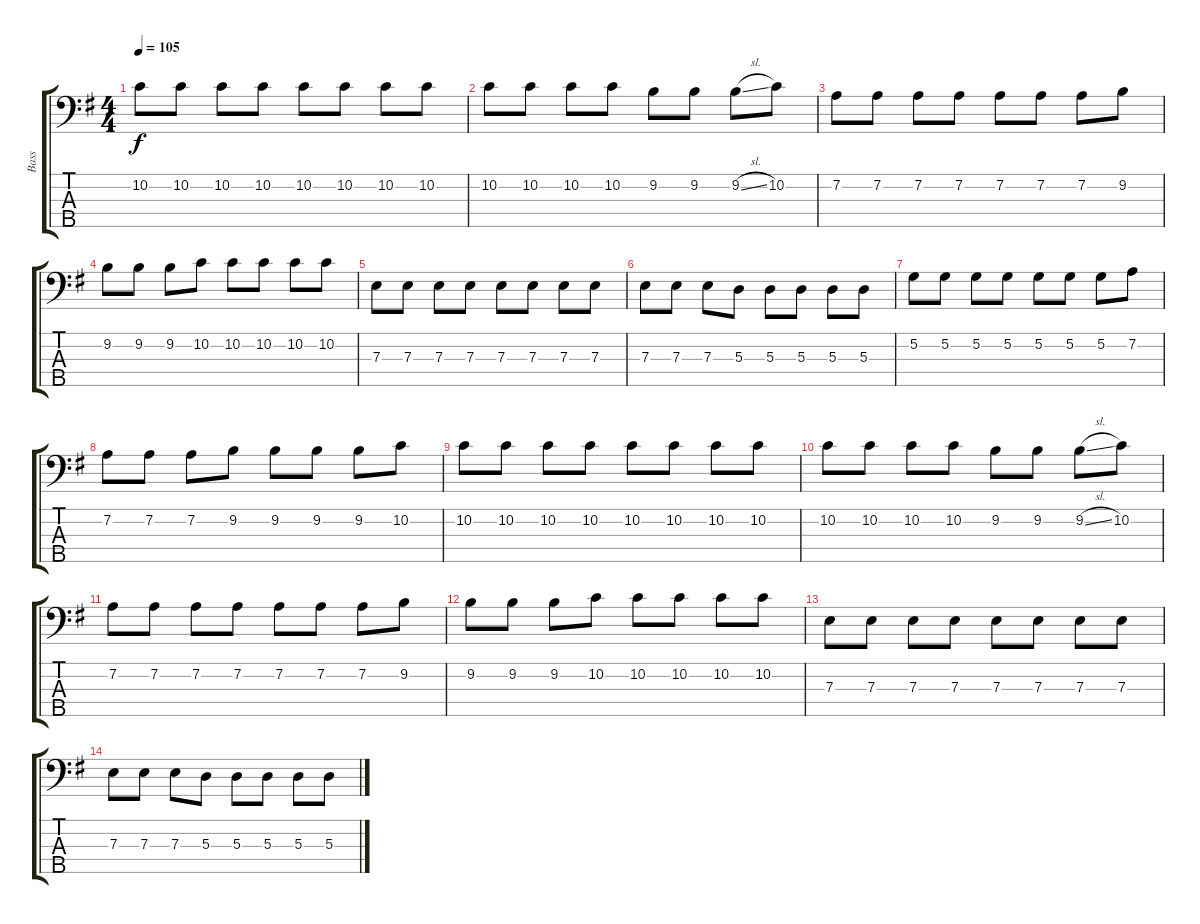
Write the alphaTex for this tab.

\track ("Bass" "Bass") {instrument electricbassfinger}
\staff {score tabs}
\tuning (G2 D2 A1 E1 B0) {hide}
\ts (4 4)
\tempo 105
\clef f4
\ks eminor
10.2.8{dy f} 10.2.8 10.2.8 10.2.8 10.2.8 10.2.8 10.2.8 10.2.8 |
10.2.8 10.2.8 10.2.8 10.2.8 9.2.8 9.2.8 9.2{sl}.8 10.2.8 |
7.2.8{volume 4} 7.2.8 7.2.8 7.2.8 7.2.8 7.2.8 7.2.8 9.2.8 |
9.2.8 9.2.8 9.2.8 10.2.8 10.2.8 10.2.8 10.2.8 10.2.8 |
7.3.8 7.3.8 7.3.8 7.3.8 7.3.8 7.3.8 7.3.8 7.3.8 |
7.3.8 7.3.8 7.3.8 5.3.8 5.3.8 5.3.8 5.3.8 5.3.8 |
5.2.8{volume 2} 5.2.8 5.2.8 5.2.8 5.2.8 5.2.8 5.2.8 7.2.8 |
7.2.8 7.2.8 7.2.8 9.2.8 9.2.8 9.2.8 9.2.8 10.2.8 |
10.2.8 10.2.8 10.2.8 10.2.8 10.2.8 10.2.8 10.2.8 10.2.8 |
10.2.8 10.2.8 10.2.8 10.2.8 9.2.8 9.2.8 9.2{sl}.8 10.2.8 |
7.2.8{volume 0} 7.2.8 7.2.8 7.2.8 7.2.8 7.2.8 7.2.8 9.2.8 |
9.2.8 9.2.8 9.2.8 10.2.8 10.2.8 10.2.8 10.2.8 10.2.8 |
7.3.8 7.3.8 7.3.8 7.3.8 7.3.8 7.3.8 7.3.8 7.3.8 |
7.3.8 7.3.8 7.3.8 5.3.8 5.3.8 5.3.8 5.3.8 5.3.8
